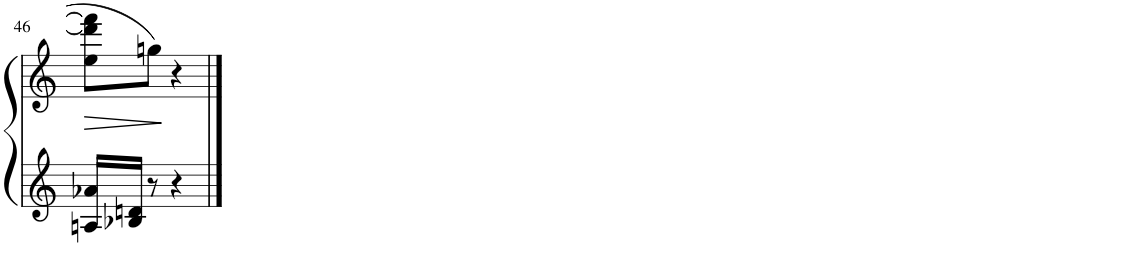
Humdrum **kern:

**kern	**kern
*part1	*part1
*staff2	*staff1
*I"Piano	*
*I'Pno.	*
!!LO:PB:g=z
*clefG2	*clefG2
*k[]	*k[]
*M2/4	*M2/4
=46	=46
16An/ 16a-X/LL	8ee\ 8ddd-\] 8fff\]L
16B-X/ 16dn/JJ	.
8r	8ggn\J
4r	4r
==	==
*-	*-
